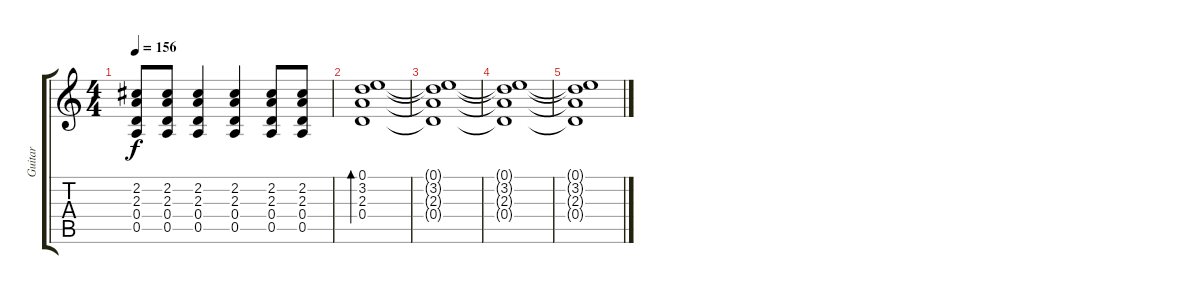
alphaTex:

\track ("Guitar" "Guitar") {instrument acousticguitarsteel}
\staff {score tabs}
\tuning (E4 B3 G3 D3 A2 D2) {hide}
\ts (4 4)
\tempo 156
\clef g2
\ks c
(2.2{t} 2.3{t} 0.4{t} 0.5{t}).8{dy f} (2.2 2.3 0.4 0.5).8 (2.2 2.3 0.4 0.5).4 (2.2 2.3 0.4 0.5).4 (2.2 2.3 0.4 0.5).8 (2.2 2.3 0.4 0.5).8 |
(0.1 3.2 2.3 0.4).1{bd 240} |
(0.1{t} 3.2{t} 2.3{t} 0.4{t}).1 |
(0.1{t} 3.2{t} 2.3{t} 0.4{t}).1 |
(0.1{t} 3.2{t} 2.3{t} 0.4{t}).1
